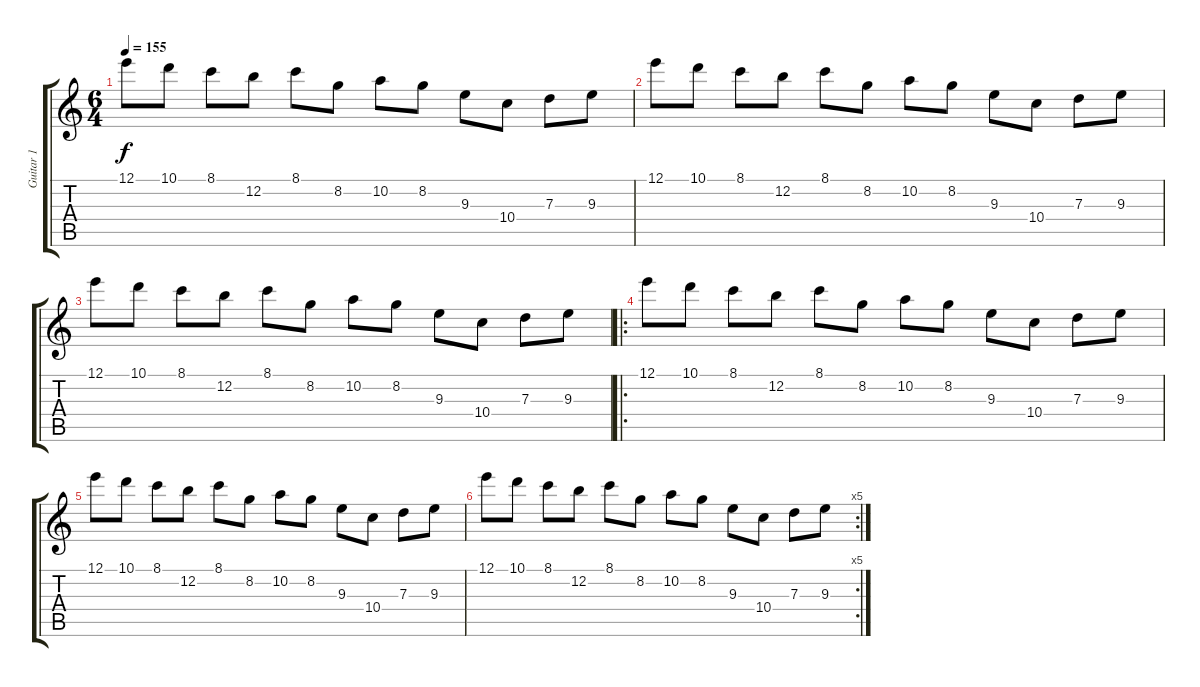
\track ("Guitar 1" "Guitar 1") {instrument electricguitarclean}
\staff {score tabs}
\tuning (E4 B3 G3 D3 A2 E2) {hide}
\ts (6 4)
\tempo 155
\clef g2
\ks c
12.1.8{txt "" dy f instrument electricguitarclean} 10.1.8 8.1.8 12.2.8 8.1.8 8.2.8 10.2.8 8.2.8 9.3.8 10.4.8 7.3.8 9.3.8 |
12.1.8 10.1.8 8.1.8 12.2.8 8.1.8 8.2.8 10.2.8 8.2.8 9.3.8 10.4.8 7.3.8 9.3.8 |
12.1.8 10.1.8 8.1.8 12.2.8 8.1.8 8.2.8 10.2.8 8.2.8 9.3.8 10.4.8 7.3.8 9.3.8 |
\ro
12.1.8 10.1.8 8.1.8 12.2.8 8.1.8 8.2.8 10.2.8 8.2.8 9.3.8 10.4.8 7.3.8 9.3.8 |
12.1.8 10.1.8 8.1.8 12.2.8 8.1.8 8.2.8 10.2.8 8.2.8 9.3.8 10.4.8 7.3.8 9.3.8 |
\rc 5
12.1.8 10.1.8 8.1.8 12.2.8 8.1.8 8.2.8 10.2.8 8.2.8 9.3.8 10.4.8 7.3.8 9.3.8
